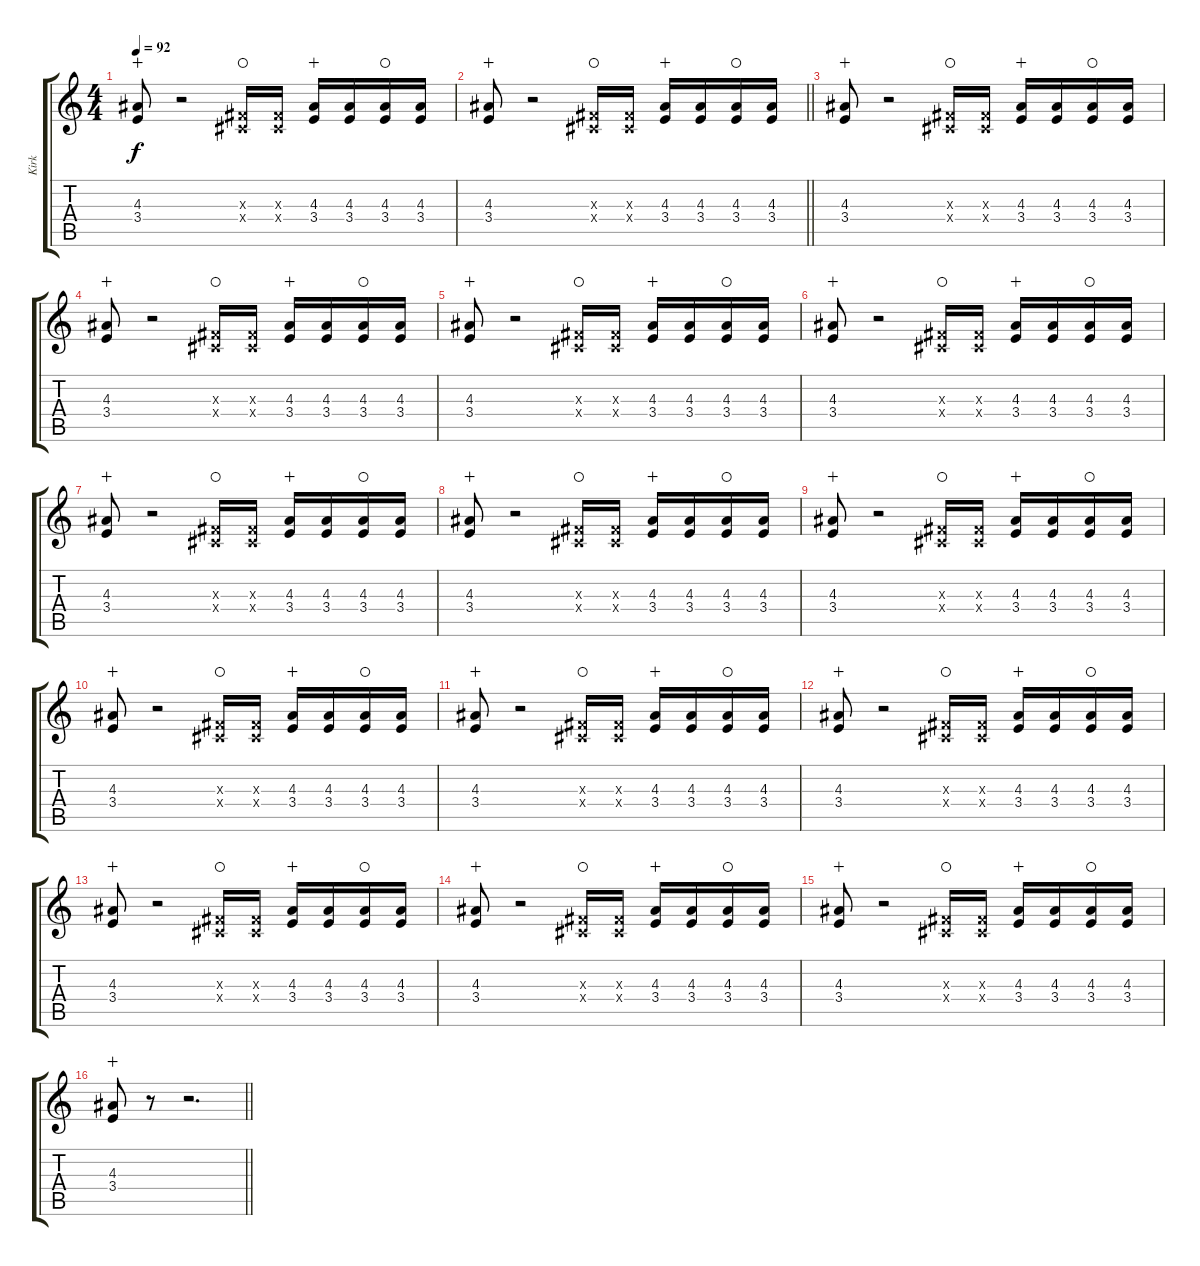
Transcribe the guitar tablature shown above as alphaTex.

\track ("Kirk" "Kirk") {instrument distortionguitar}
\staff {score tabs}
\tuning (Eb4 Bb3 Gb3 Db3 Ab2 Eb2) {hide}
\ts (4 4)
\tempo 92
\clef g2
\ks c
(4.3 3.4).8{dy f wahc} r.2 (0.3{x} 0.4{x}).16{waho} (0.3{x} 0.4{x}).16 (4.3 3.4).16{wahc} (4.3 3.4).16 (4.3 3.4).16{waho} (4.3 3.4).16 |
\barLineRight lightlight
(4.3 3.4).8{wahc} r.2 (0.3{x} 0.4{x}).16{waho} (0.3{x} 0.4{x}).16 (4.3 3.4).16{wahc} (4.3 3.4).16 (4.3 3.4).16{waho} (4.3 3.4).16 |
\section ("" "")
(4.3 3.4).8{wahc} r.2 (0.3{x} 0.4{x}).16{waho} (0.3{x} 0.4{x}).16 (4.3 3.4).16{wahc} (4.3 3.4).16 (4.3 3.4).16{waho} (4.3 3.4).16 |
(4.3 3.4).8{wahc} r.2 (0.3{x} 0.4{x}).16{waho} (0.3{x} 0.4{x}).16 (4.3 3.4).16{wahc} (4.3 3.4).16 (4.3 3.4).16{waho} (4.3 3.4).16 |
(4.3 3.4).8{wahc} r.2 (0.3{x} 0.4{x}).16{waho} (0.3{x} 0.4{x}).16 (4.3 3.4).16{wahc} (4.3 3.4).16 (4.3 3.4).16{waho} (4.3 3.4).16 |
(4.3 3.4).8{wahc} r.2 (0.3{x} 0.4{x}).16{waho} (0.3{x} 0.4{x}).16 (4.3 3.4).16{wahc} (4.3 3.4).16 (4.3 3.4).16{waho} (4.3 3.4).16 |
(4.3 3.4).8{wahc} r.2 (0.3{x} 0.4{x}).16{waho} (0.3{x} 0.4{x}).16 (4.3 3.4).16{wahc} (4.3 3.4).16 (4.3 3.4).16{waho} (4.3 3.4).16 |
(4.3 3.4).8{wahc} r.2 (0.3{x} 0.4{x}).16{waho} (0.3{x} 0.4{x}).16 (4.3 3.4).16{wahc} (4.3 3.4).16 (4.3 3.4).16{waho} (4.3 3.4).16 |
(4.3 3.4).8{wahc} r.2 (0.3{x} 0.4{x}).16{waho} (0.3{x} 0.4{x}).16 (4.3 3.4).16{wahc} (4.3 3.4).16 (4.3 3.4).16{waho} (4.3 3.4).16 |
(4.3 3.4).8{wahc} r.2 (0.3{x} 0.4{x}).16{waho} (0.3{x} 0.4{x}).16 (4.3 3.4).16{wahc} (4.3 3.4).16 (4.3 3.4).16{waho} (4.3 3.4).16 |
(4.3 3.4).8{wahc} r.2 (0.3{x} 0.4{x}).16{waho} (0.3{x} 0.4{x}).16 (4.3 3.4).16{wahc} (4.3 3.4).16 (4.3 3.4).16{waho} (4.3 3.4).16 |
(4.3 3.4).8{wahc} r.2 (0.3{x} 0.4{x}).16{waho} (0.3{x} 0.4{x}).16 (4.3 3.4).16{wahc} (4.3 3.4).16 (4.3 3.4).16{waho} (4.3 3.4).16 |
(4.3 3.4).8{wahc} r.2 (0.3{x} 0.4{x}).16{waho} (0.3{x} 0.4{x}).16 (4.3 3.4).16{wahc} (4.3 3.4).16 (4.3 3.4).16{waho} (4.3 3.4).16 |
(4.3 3.4).8{wahc} r.2 (0.3{x} 0.4{x}).16{waho} (0.3{x} 0.4{x}).16 (4.3 3.4).16{wahc} (4.3 3.4).16 (4.3 3.4).16{waho} (4.3 3.4).16 |
(4.3 3.4).8{wahc} r.2 (0.3{x} 0.4{x}).16{waho} (0.3{x} 0.4{x}).16 (4.3 3.4).16{wahc} (4.3 3.4).16 (4.3 3.4).16{waho} (4.3 3.4).16 |
\barLineRight lightlight
(4.3 3.4).8{wahc} r.8 r.2{d}
